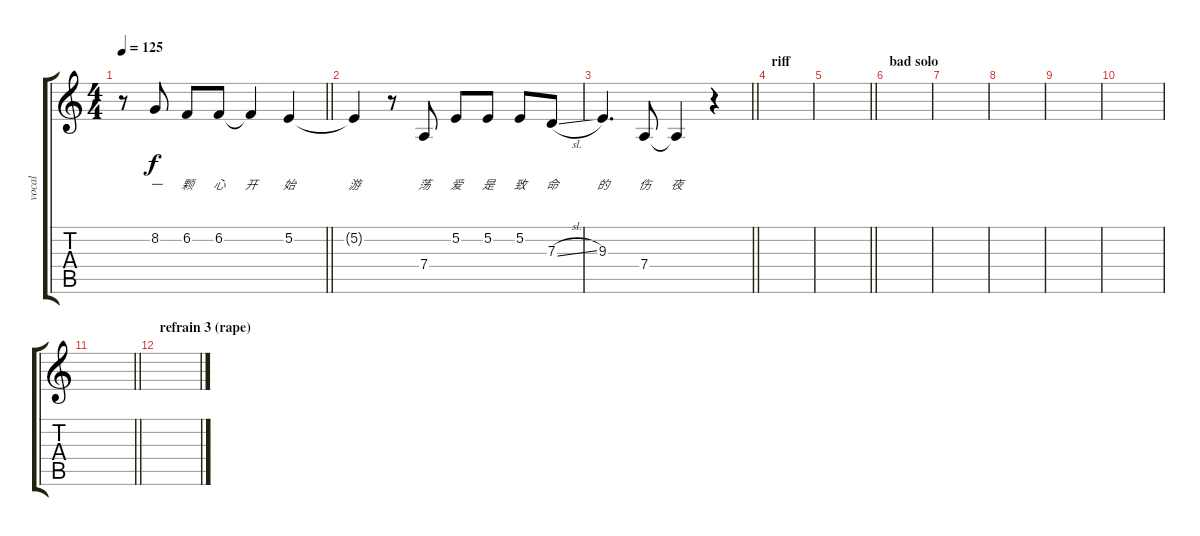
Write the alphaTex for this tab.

\track ("vocal" "vocal") {instrument violin}
\staff {score tabs}
\tuning (E4 B3 G3 D3 A2 E2) {hide}
\ts (4 4)
\tempo 125
\clef g2
\barLineRight lightlight
\ks c
r.8{dy f} 8.2.8{lyrics (0 "一") lyrics (1 "") lyrics (2 "") lyrics (3 "") lyrics (4 "")} 6.2.8{lyrics (0 "颗") lyrics (1 "") lyrics (2 "") lyrics (3 "") lyrics (4 "")} 6.2.8{lyrics (0 "心") lyrics (1 "") lyrics (2 "") lyrics (3 "") lyrics (4 "")} 6.2{t}.4{lyrics (0 "开") lyrics (1 "") lyrics (2 "") lyrics (3 "") lyrics (4 "")} 5.2.4{lyrics (0 "始") lyrics (1 "") lyrics (2 "") lyrics (3 "") lyrics (4 "")} |
5.2{t}.4{lyrics (0 "游") lyrics (1 "") lyrics (2 "") lyrics (3 "") lyrics (4 "")} r.8 7.4.8{lyrics (0 "荡") lyrics (1 "") lyrics (2 "") lyrics (3 "") lyrics (4 "")} 5.2.8{lyrics (0 "爱") lyrics (1 "") lyrics (2 "") lyrics (3 "") lyrics (4 "")} 5.2.8{lyrics (0 "是") lyrics (1 "") lyrics (2 "") lyrics (3 "") lyrics (4 "")} 5.2.8{lyrics (0 "致") lyrics (1 "") lyrics (2 "") lyrics (3 "") lyrics (4 "")} 7.3{sl}.8{lyrics (0 "命") lyrics (1 "") lyrics (2 "") lyrics (3 "") lyrics (4 "")} |
\barLineRight lightlight
9.3.4{d lyrics (0 "的") lyrics (1 "") lyrics (2 "") lyrics (3 "") lyrics (4 "")} 7.4.8{lyrics (0 "伤") lyrics (1 "") lyrics (2 "") lyrics (3 "") lyrics (4 "")} 7.4{t}.4{lyrics (0 "夜") lyrics (1 "") lyrics (2 "") lyrics (3 "") lyrics (4 "")} r.4 |
\section ("" "riff")
|
\barLineRight lightlight
|
\section ("" "bad solo")
|
|
|
|
|
\barLineRight lightlight
|
\section ("" "refrain 3 (rape)")
